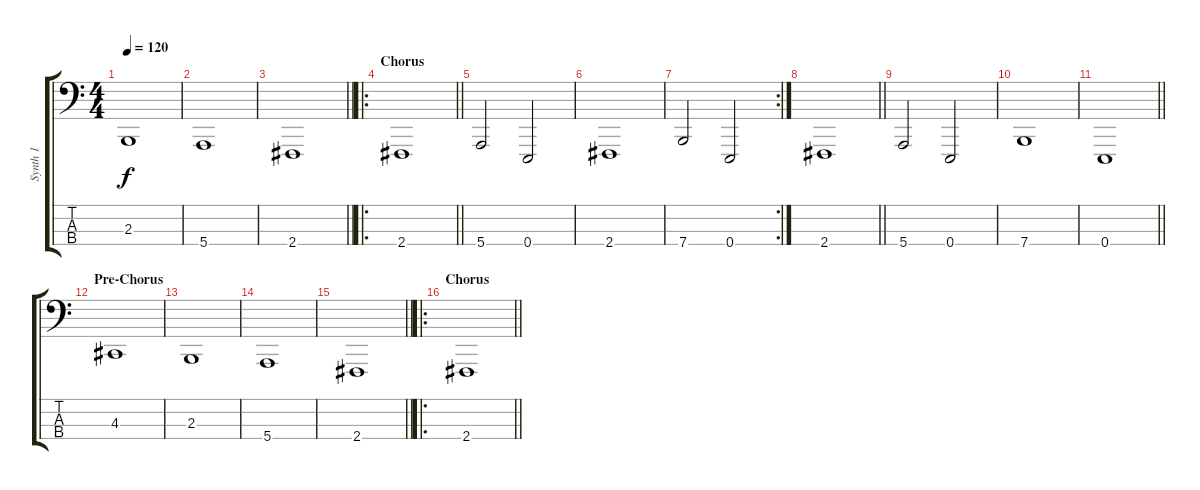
\track ("Synth 1" "Synth 1") {instrument lead1square}
\staff {score tabs}
\tuning (G2 D2 A1 E1) {hide}
\ts (4 4)
\tempo 120
\clef f4
\ks c
2.3.1{dy f} |
5.4.1 |
\barLineRight lightlight
2.4.1 |
\ro
\section ("" "Chorus")
\barLineRight lightlight
2.4.1 |
\section ("" "")
5.4.2 0.4.2 |
2.4.1 |
\rc 2
7.4.2 0.4.2 |
\barLineRight lightlight
2.4.1 |
5.4.2 0.4.2 |
7.4.1 |
\barLineRight lightlight
0.4.1 |
\section ("" "Pre-Chorus")
4.3.1 |
2.3.1 |
5.4.1 |
\barLineRight lightlight
2.4.1 |
\ro
\section ("" "Chorus")
\barLineRight lightlight
2.4.1
